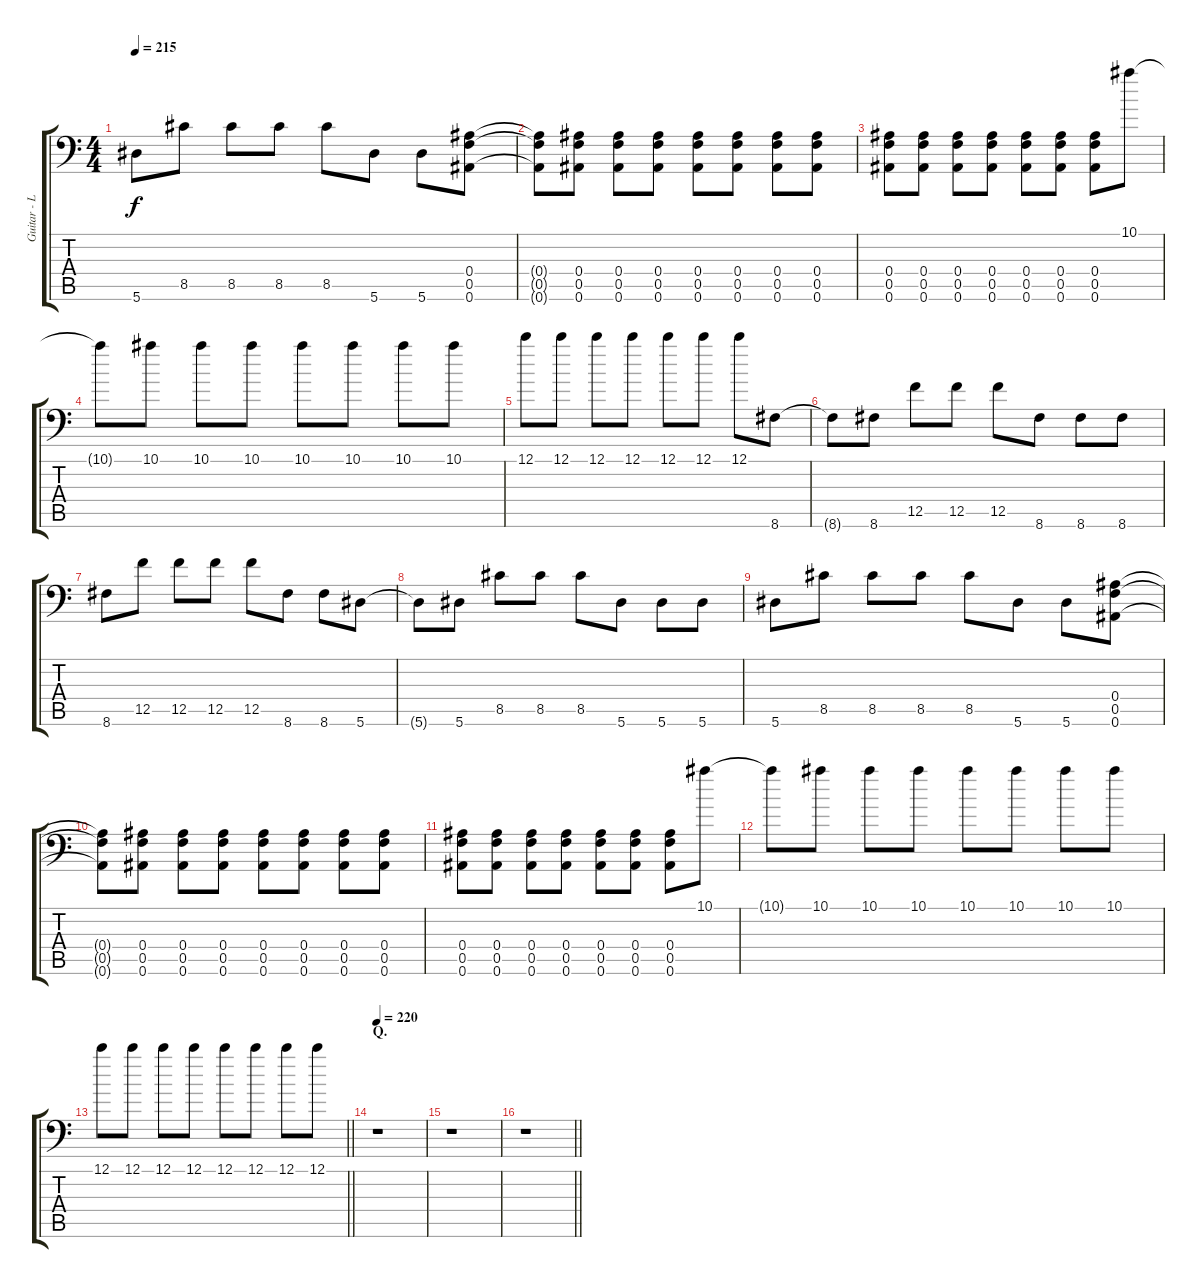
\track ("Guitar - Left" "Guitar - L") {instrument distortionguitar}
\staff {score tabs}
\tuning (C4 G3 Eb3 Bb2 F2 Bb1) {hide}
\ts (4 4)
\tempo 215
\clef f4
\ks c
5.6.8{dy f} 8.5.8 8.5.8 8.5.8 8.5.8 5.6.8 5.6.8 (0.4 0.5 0.6).8 |
(0.4{t} 0.5{t} 0.6{t}).8 (0.4 0.5 0.6).8 (0.4 0.5 0.6).8 (0.4 0.5 0.6).8 (0.4 0.5 0.6).8 (0.4 0.5 0.6).8 (0.4 0.5 0.6).8 (0.4 0.5 0.6).8 |
(0.4 0.5 0.6).8 (0.4 0.5 0.6).8 (0.4 0.5 0.6).8 (0.4 0.5 0.6).8 (0.4 0.5 0.6).8 (0.4 0.5 0.6).8 (0.4 0.5 0.6).8 10.1.8 |
10.1{t}.8 10.1.8 10.1.8 10.1.8 10.1.8 10.1.8 10.1.8 10.1.8 |
12.1.8 12.1.8 12.1.8 12.1.8 12.1.8 12.1.8 12.1.8 8.6.8 |
8.6{t}.8 8.6.8 12.5.8 12.5.8 12.5.8 8.6.8 8.6.8 8.6.8 |
8.6.8 12.5.8 12.5.8 12.5.8 12.5.8 8.6.8 8.6.8 5.6.8 |
5.6{t}.8 5.6.8 8.5.8 8.5.8 8.5.8 5.6.8 5.6.8 5.6.8 |
5.6.8 8.5.8 8.5.8 8.5.8 8.5.8 5.6.8 5.6.8 (0.4 0.5 0.6).8 |
(0.4{t} 0.5{t} 0.6{t}).8 (0.4 0.5 0.6).8 (0.4 0.5 0.6).8 (0.4 0.5 0.6).8 (0.4 0.5 0.6).8 (0.4 0.5 0.6).8 (0.4 0.5 0.6).8 (0.4 0.5 0.6).8 |
(0.4 0.5 0.6).8 (0.4 0.5 0.6).8 (0.4 0.5 0.6).8 (0.4 0.5 0.6).8 (0.4 0.5 0.6).8 (0.4 0.5 0.6).8 (0.4 0.5 0.6).8 10.1.8 |
10.1{t}.8 10.1.8 10.1.8 10.1.8 10.1.8 10.1.8 10.1.8 10.1.8 |
\barLineRight lightlight
12.1.8 12.1.8 12.1.8 12.1.8 12.1.8 12.1.8 12.1.8 12.1.8 |
\section ("" "Q.")
\tempo 220
r.1 |
r.1 |
\barLineRight lightlight
r.1
